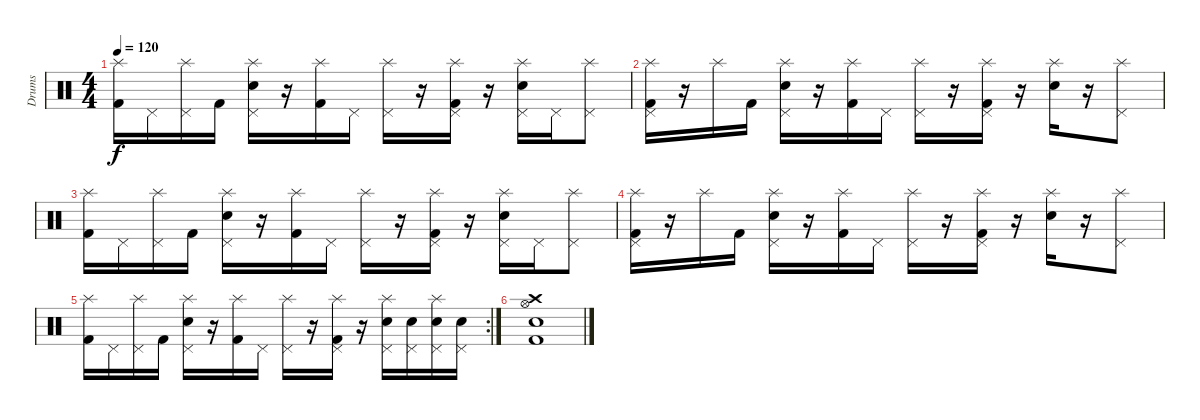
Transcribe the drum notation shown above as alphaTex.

\track ("Drums" "Drums") {instrument percussion}
\staff {score}
\articulation defaults
\ts (4 4)
\tempo 120
\clef neutral
\ks c
("Splash (hit)" "Kick (hit) 2").16{dy f} "Pedal Hi-Hat (hit)".16 ("Splash (hit)" "Pedal Hi-Hat (hit)").16 "Kick (hit) 2".16 ("Splash (hit)" "Pedal Hi-Hat (hit)" "Electric Snare (hit)").16 r.16 ("Splash (hit)" "Kick (hit) 2").16 "Pedal Hi-Hat (hit)".16 ("Splash (hit)" "Pedal Hi-Hat (hit)").16 r.16 ("Splash (hit)" "Pedal Hi-Hat (hit)" "Kick (hit) 2").16 r.16 ("Splash (hit)" "Pedal Hi-Hat (hit)" "Electric Snare (hit)").16 "Pedal Hi-Hat (hit)".16 ("Splash (hit)" "Pedal Hi-Hat (hit)").8 |
("Splash (hit)" "Pedal Hi-Hat (hit)" "Kick (hit) 2").16 r.16 "Splash (hit)".16 "Kick (hit) 2".16 ("Splash (hit)" "Pedal Hi-Hat (hit)" "Electric Snare (hit)").16 r.16 ("Splash (hit)" "Kick (hit) 2").16 "Pedal Hi-Hat (hit)".16 ("Splash (hit)" "Pedal Hi-Hat (hit)").16 r.16 ("Splash (hit)" "Pedal Hi-Hat (hit)" "Kick (hit) 2").16 r.16 ("Splash (hit)" "Electric Snare (hit)").16 r.16 ("Splash (hit)" "Pedal Hi-Hat (hit)").8 |
("Splash (hit)" "Kick (hit) 2").16 "Pedal Hi-Hat (hit)".16 ("Splash (hit)" "Pedal Hi-Hat (hit)").16 "Kick (hit) 2".16 ("Splash (hit)" "Pedal Hi-Hat (hit)" "Electric Snare (hit)").16 r.16 ("Splash (hit)" "Kick (hit) 2").16 "Pedal Hi-Hat (hit)".16 ("Splash (hit)" "Pedal Hi-Hat (hit)").16 r.16 ("Splash (hit)" "Pedal Hi-Hat (hit)" "Kick (hit) 2").16 r.16 ("Splash (hit)" "Pedal Hi-Hat (hit)" "Electric Snare (hit)").16 "Pedal Hi-Hat (hit)".16 ("Splash (hit)" "Pedal Hi-Hat (hit)").8 |
("Splash (hit)" "Pedal Hi-Hat (hit)" "Kick (hit) 2").16 r.16 "Splash (hit)".16 "Kick (hit) 2".16 ("Splash (hit)" "Pedal Hi-Hat (hit)" "Electric Snare (hit)").16 r.16 ("Splash (hit)" "Kick (hit) 2").16 "Pedal Hi-Hat (hit)".16 ("Splash (hit)" "Pedal Hi-Hat (hit)").16 r.16 ("Splash (hit)" "Pedal Hi-Hat (hit)" "Kick (hit) 2").16 r.16 ("Splash (hit)" "Electric Snare (hit)").16 r.16 ("Splash (hit)" "Pedal Hi-Hat (hit)").8 |
\rc 2
("Splash (hit)" "Kick (hit) 2").16 "Pedal Hi-Hat (hit)".16 ("Splash (hit)" "Pedal Hi-Hat (hit)").16 "Kick (hit) 2".16 ("Splash (hit)" "Pedal Hi-Hat (hit)" "Electric Snare (hit)").16 r.16 ("Splash (hit)" "Kick (hit) 2").16 "Pedal Hi-Hat (hit)".16 ("Splash (hit)" "Pedal Hi-Hat (hit)").16 r.16 ("Splash (hit)" "Pedal Hi-Hat (hit)" "Kick (hit) 2").16 r.16 ("Splash (hit)" "Pedal Hi-Hat (hit)" "Electric Snare (hit)").16 ("Pedal Hi-Hat (hit)" "Electric Snare (hit)").16 ("Splash (hit)" "Pedal Hi-Hat (hit)" "Electric Snare (hit)").16 ("Pedal Hi-Hat (hit)" "Electric Snare (hit)").16 |
("Crash high (hit)" "Hi-Hat (open)" "Electric Snare (hit)" "Kick (hit) 2").1
